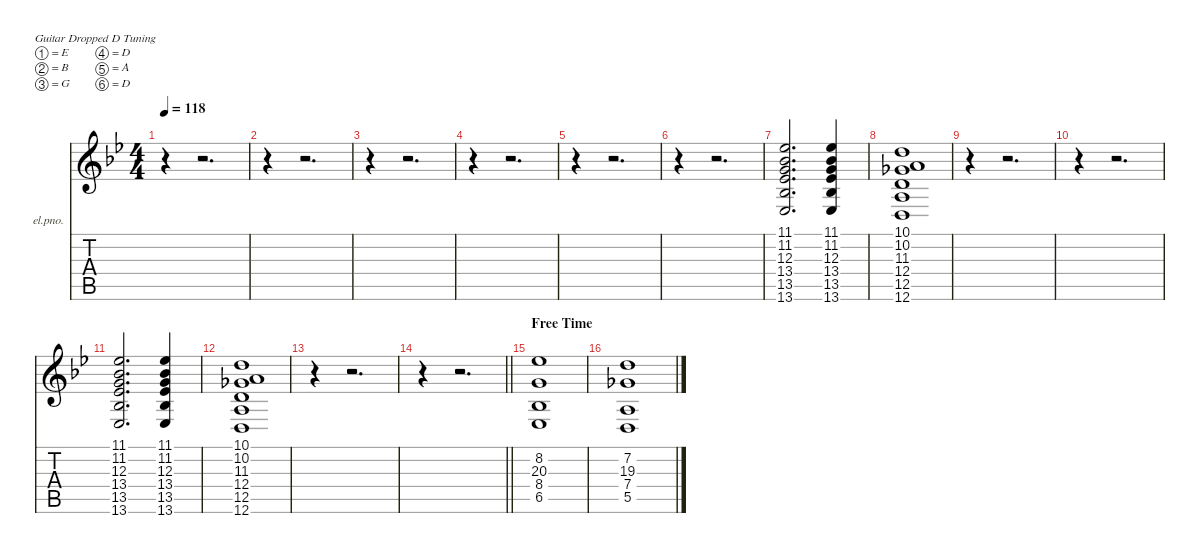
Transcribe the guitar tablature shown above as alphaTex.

\defaultSystemsLayout 4
\hideDynamics
\bracketExtendMode nobrackets
\firstSystemTrackNameOrientation horizontal
\otherSystemsTrackNameOrientation horizontal
\track ("Piano" "el.pno.") {instrument electricpiano1}
\staff {score tabs}
\tuning (E4 B3 G3 D3 A2 D2)
\ts (4 4)
\tempo 118
\clef g2
\ks gminor
r.4{dy f} r.2{d} |
r.4 r.2{d} |
r.4 r.2{d} |
r.4 r.2{d} |
r.4 r.2{d} |
r.4 r.2{d} |
(11.1{acc b} 11.2{acc b} 12.3{acc forcenatural} 13.4{acc b} 13.5{acc b} 13.6{acc b}).2{d} (11.1{acc b} 11.2{acc b} 12.3{acc forcenatural} 13.4{acc b} 13.5{acc b} 13.6{acc b}).4 |
(10.1{acc forcenatural} 10.2{acc forcenatural} 11.3{acc b} 12.4{acc forcenatural} 12.5{acc forcenatural} 12.6{acc forcenatural}).1 |
r.4 r.2{d} |
r.4 r.2{d} |
(11.1{acc b} 11.2{acc b} 12.3{acc forcenatural} 13.4{acc b} 13.5{acc b} 13.6{acc b}).2{d} (11.1{acc b} 11.2{acc b} 12.3{acc forcenatural} 13.4{acc b} 13.5{acc b} 13.6{acc b}).4 |
(10.1{acc forcenatural} 10.2{acc forcenatural} 11.3{acc b} 12.4{acc forcenatural} 12.5{acc forcenatural} 12.6{acc forcenatural}).1 |
r.4 r.2{d} |
\barLineRight lightlight
r.4 r.2{d} |
\section ("" "Free Time")
(8.2{acc forcenatural} 20.3{acc b} 8.4{acc b} 6.5{acc b}).1 |
(7.2{acc b} 19.3{acc forcenatural} 7.4{acc forcenatural} 5.5{acc forcenatural}).1
